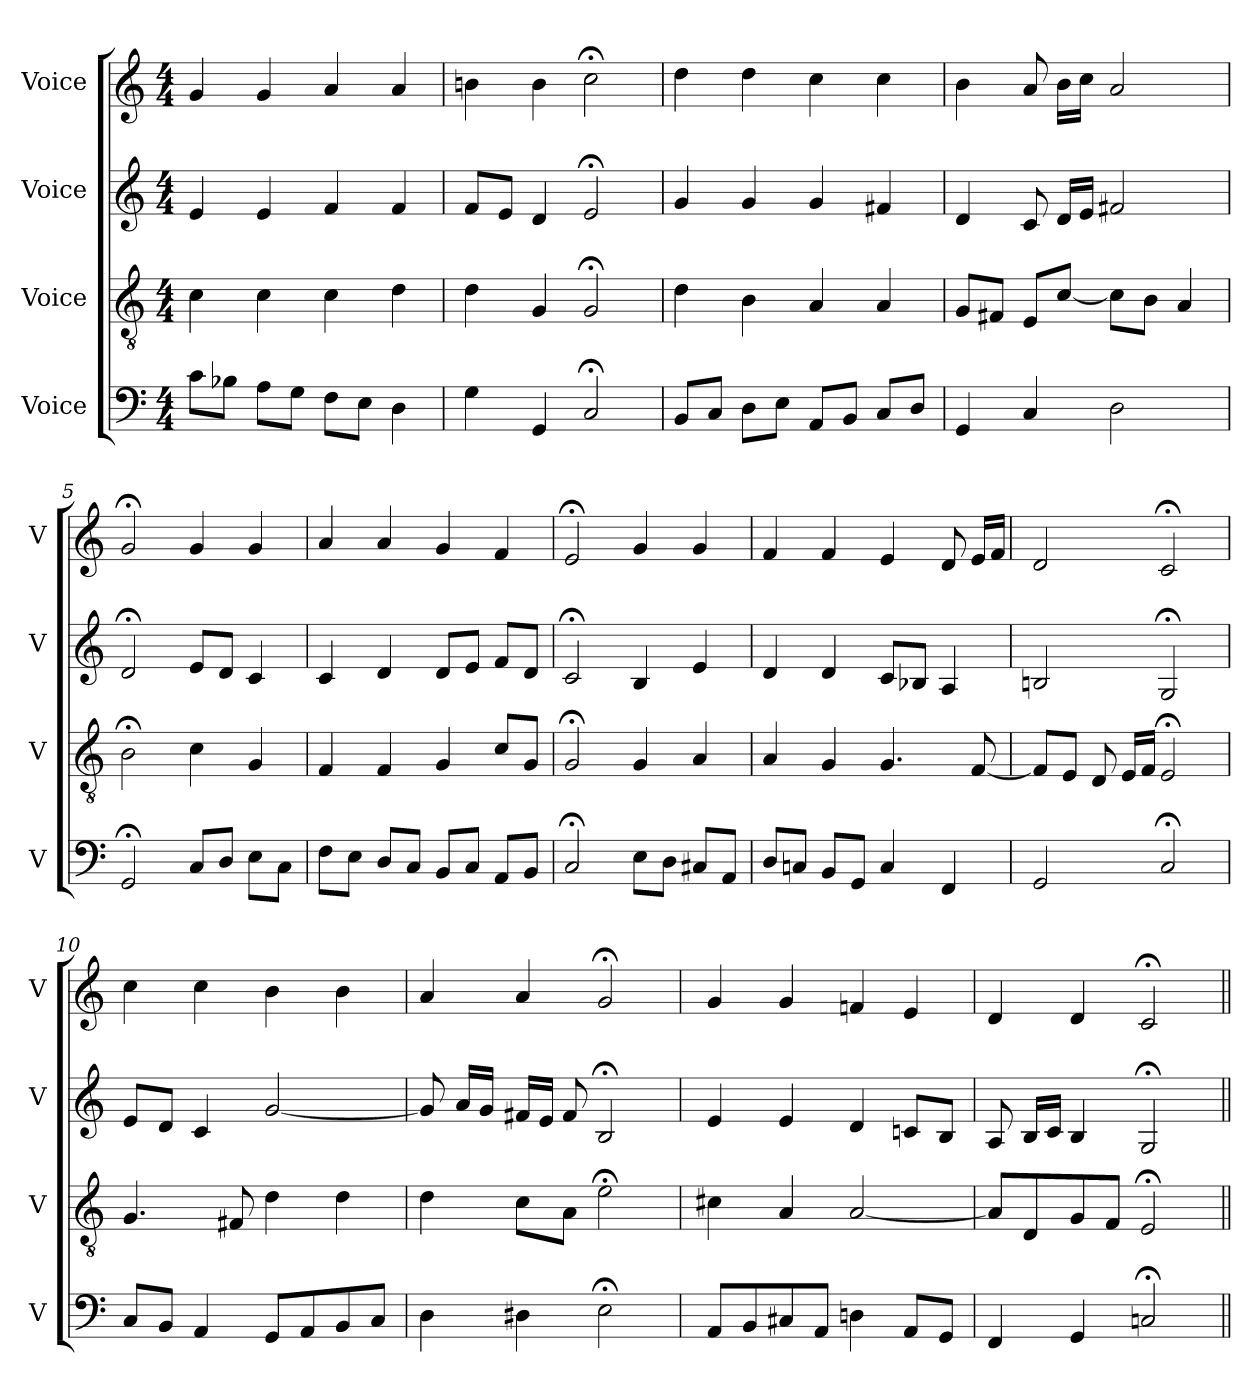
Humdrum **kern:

**kern	**kern	**kern	**kern
*part4	*part3	*part2	*part1
*staff4	*staff3	*staff2	*staff1
*I"Voice	*I"Voice	*I"Voice	*I"Voice
*I'V	*I'V	*I'V	*I'V
*clefF4	*clefGv2	*clefG2	*clefG2
*k[]	*k[]	*k[]	*k[]
*M4/4	*M4/4	*M4/4	*M4/4
*MM100	*MM100	*MM100	*MM100
=1	=1	=1	=1
8c\L	4c\	4e/	4g/
8B-X\J	.	.	.
8A\L	4c\	4e/	4g/
8G\J	.	.	.
8F\L	4c\	4f/	4a/
8E\J	.	.	.
4D\	4d\	4f/	4a/
=2	=2	=2	=2
4G\	4d\	8f/L	4bn\
.	.	8e/J	.
4GG/	4G/	4d/	4b\
2C;/	2G;/	2e;/	2cc;\
=3	=3	=3	=3
8BB/L	4d\	4g/	4dd\
8C/J	.	.	.
8D\L	4B\	4g/	4dd\
8E\J	.	.	.
8AA/L	4A/	4g/	4cc\
8BB/J	.	.	.
8C/L	4A/	4f#X/	4cc\
8D/J	.	.	.
=4	=4	=4	=4
4GG/	8G/L	4d/	4b\
.	8F#X/J	.	.
4C/	8E/L	8c/	8a/
.	[8c/J	16d/LL	16b\LL
.	.	16e/JJ	16cc\JJ
2D\	8c\L]	2f#X/	2a/
.	8B\J	.	.
.	4A/	.	.
!!LO:LB:g=z
=5	=5	=5	=5
2GG;/	2B;\	2d;/	2g;/
8C/L	4c\	8e/L	4g/
8D/J	.	8d/J	.
8E\L	4G/	4c/	4g/
8C\J	.	.	.
=6	=6	=6	=6
8F\L	4F/	4c/	4a/
8E\J	.	.	.
8D/L	4F/	4d/	4a/
8C/J	.	.	.
8BB/L	4G/	8d/L	4g/
8C/J	.	8e/J	.
8AA/L	8c/L	8f/L	4f/
8BB/J	8G/J	8d/J	.
=7	=7	=7	=7
2C;/	2G;/	2c;/	2e;/
8E\L	4G/	4B/	4g/
8D\J	.	.	.
8C#X/L	4A/	4e/	4g/
8AA/J	.	.	.
=8	=8	=8	=8
8D/L	4A/	4d/	4f/
8Cn/J	.	.	.
8BB/L	4G/	4d/	4f/
8GG/J	.	.	.
4C/	4.G/	8c/L	4e/
.	.	8B-X/J	.
4FF/	.	4A/	8d/
.	[8F/	.	16e/LL
.	.	.	16f/JJ
!!LO:LB:g=z
=9	=9	=9	=9
2GG/	8F/L]	2Bn/	2d/
.	8E/J	.	.
.	8D/	.	.
.	16E/LL	.	.
.	16F/JJ	.	.
2C;/	2E;/	2G;/	2c;/
=10	=10	=10	=10
8C/L	4.G/	8e/L	4cc\
8BB/J	.	8d/J	.
4AA/	.	4c/	4cc\
.	8F#X/	.	.
8GG/L	4d\	[2g/	4b\
8AA/	.	.	.
8BB/	4d\	.	4b\
8C/J	.	.	.
=11	=11	=11	=11
4D\	4d\	8g/]	4a/
.	.	16a/LL	.
.	.	16g/JJ	.
4D#X\	8c\L	16f#X/LL	4a/
.	.	16e/JJ	.
.	8A\J	8f#/	.
2E;\	2e;\	2B;/	2g;/
=12	=12	=12	=12
8AA/L	4c#X\	4e/	4g/
8BB/	.	.	.
8C#X/	4A/	4e/	4g/
8AA/J	.	.	.
4Dn\	[2A/	4d/	4fn/
8AA/L	.	8cn/L	4e/
8GG/J	.	8B/J	.
!!LO:PB:g=z
=13	=13	=13	=13
4FF/	8A/L]	8A/	4d/
.	8D/	16B/LL	.
.	.	16c/JJ	.
4GG/	8G/	4B/	4d/
.	8F/J	.	.
2Cn;/	2E;/	2G;/	2c;/
=||	=||	=||	=||
*-	*-	*-	*-
